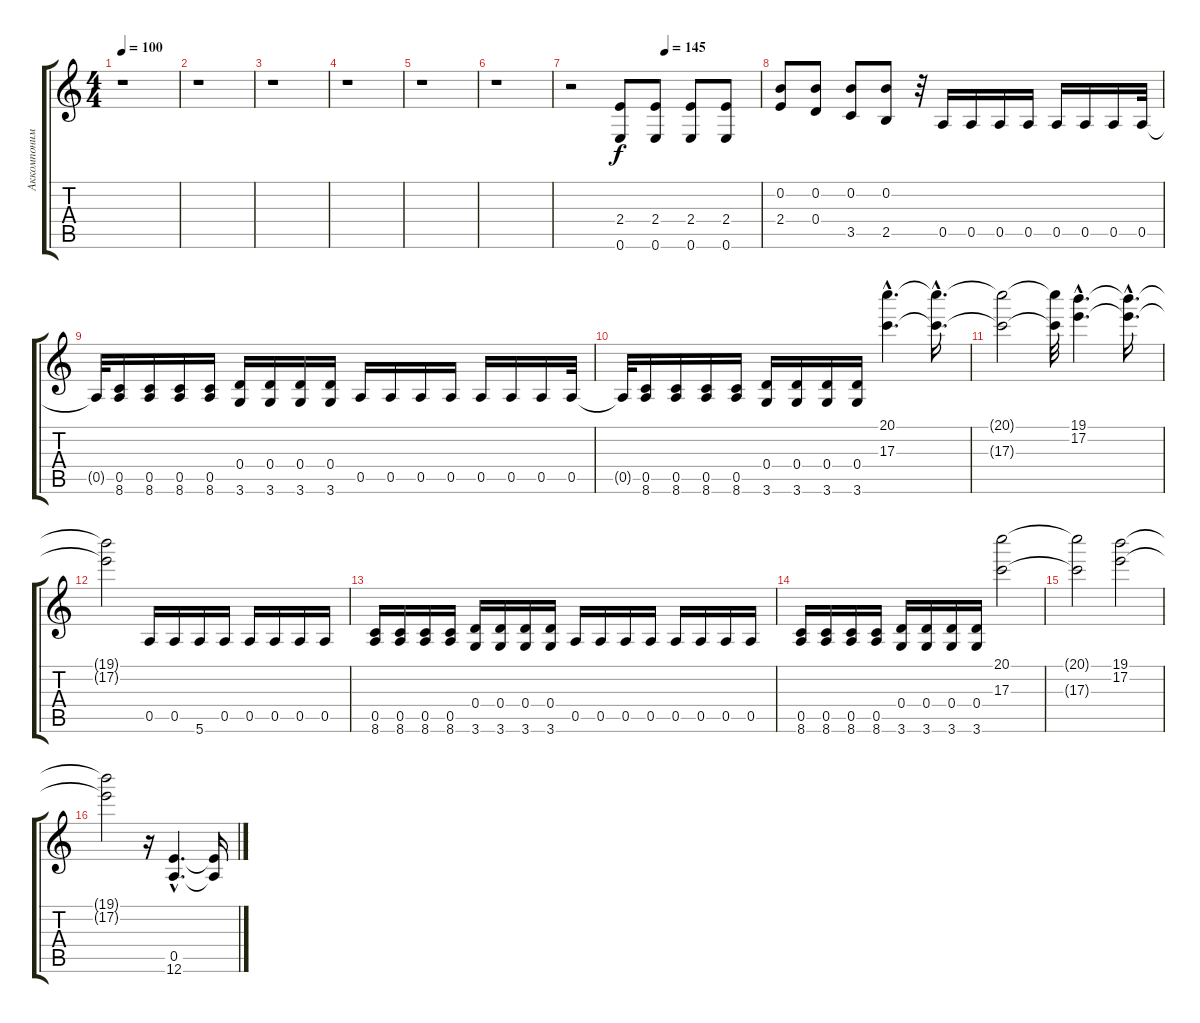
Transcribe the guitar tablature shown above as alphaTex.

\track ("Аккомпонимент" "Аккомпоним") {instrument acousticguitarnylon}
\staff {score tabs}
\tuning (E4 B3 G3 D3 A2 E2) {hide}
\ts (4 4)
\tempo 100
\clef g2
\ks c
r.1{dy f} |
r.1 |
r.1 |
r.1 |
r.1 |
r.1 |
\tempo (145 0.5)
r.2 (2.4 0.6).8 (2.4 0.6).8 (2.4 0.6).8 (2.4 0.6).8 |
(0.2 2.4).8 (0.2 0.4).8 (0.2 3.5).8 (0.2 2.5).8 r.32 0.5.16 0.5.16 0.5.16 0.5.16 0.5.16 0.5.16 0.5.16 0.5.32 |
0.5{t}.32 (0.5 8.6).16 (0.5 8.6).16 (0.5 8.6).16 (0.5 8.6).16 (0.4 3.6).16 (0.4 3.6).16 (0.4 3.6).16 (0.4 3.6).16 0.5.16 0.5.16 0.5.16 0.5.16 0.5.16 0.5.16 0.5.16 0.5.32 |
0.5{t}.32 (0.5 8.6).16 (0.5 8.6).16 (0.5 8.6).16 (0.5 8.6).16 (0.4 3.6).16 (0.4 3.6).16 (0.4 3.6).16 (0.4 3.6).16 (20.1{hac} 17.3{hac}).4{d} (20.1{hac t} 17.3{hac t}).16{d} |
(20.1{t} 17.3{t}).2 (20.1{t} 17.3{t}).32 (19.1{hac} 17.2{hac}).4{d} (19.1{hac t} 17.2{hac t}).16{d} |
(19.1{t} 17.2{t}).2 0.5.16 0.5.16 5.6.16 0.5.16 0.5.16 0.5.16 0.5.16 0.5.16 |
(0.5 8.6).16 (0.5 8.6).16 (0.5 8.6).16 (0.5 8.6).16 (0.4 3.6).16 (0.4 3.6).16 (0.4 3.6).16 (0.4 3.6).16 0.5.16 0.5.16 0.5.16 0.5.16 0.5.16 0.5.16 0.5.16 0.5.16 |
(0.5 8.6).16 (0.5 8.6).16 (0.5 8.6).16 (0.5 8.6).16 (0.4 3.6).16 (0.4 3.6).16 (0.4 3.6).16 (0.4 3.6).16 (20.1 17.3).2 |
(20.1{t} 17.3{t}).2 (19.1 17.2).2 |
(19.1{t} 17.2{t}).2 r.16 (0.5{hac} 12.6{hac}).4{d} (0.5{t} 12.6{t}).16
